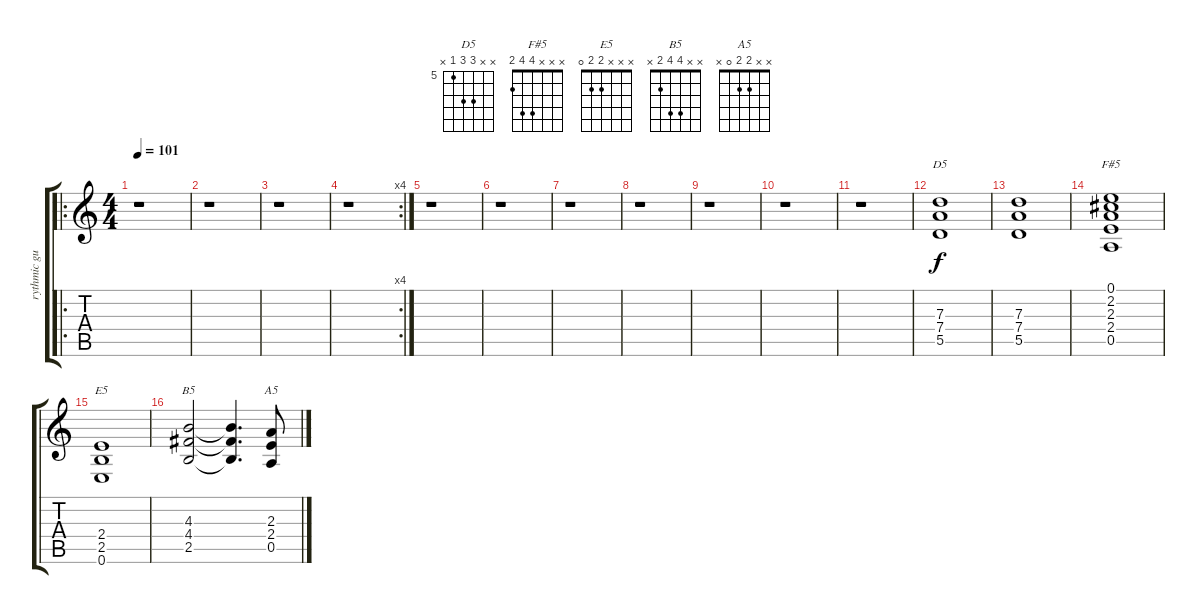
\track ("rythmic guitar" "rythmic gu") {instrument distortionguitar}
\staff {score tabs}
\tuning (E4 B3 G3 D3 A2 E2) {hide}
\chord ("D5" x x 7 7 5 x) {firstfret 5}
\chord ("F#5" x x x 4 4 2)
\chord ("E5" x x x 2 2 0)
\chord ("B5" x x 4 4 2 x)
\chord ("A5" x x 2 2 0 x)
\ro
\ts (4 4)
\tempo 101
\clef g2
\ks c
r.1{dy f instrument distortionguitar} |
r.1 |
r.1 |
\rc 4
r.1 |
r.1 |
r.1 |
r.1 |
r.1 |
r.1 |
r.1 |
r.1 |
(7.3 7.4 5.5).1{ch "D5"} |
(7.3 7.4 5.5).1 |
(0.1 2.2 2.3 2.4 0.5).1{ch "F#5"} |
(2.4 2.5 0.6).1{ch "E5"} |
(4.3 4.4 2.5).2{ch "B5"} (4.3{t} 4.4{t} 2.5{t}).4{d} (2.3 2.4 0.5).8{ch "A5"}
